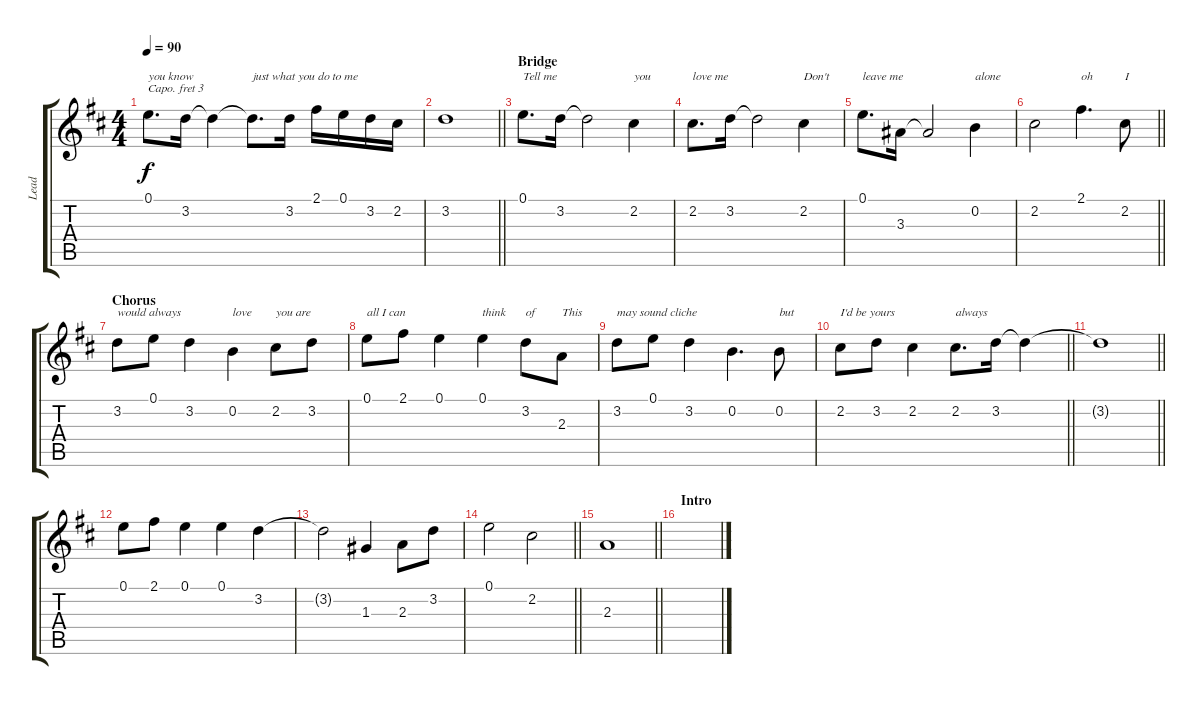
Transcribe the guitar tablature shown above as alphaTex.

\track ("Lead" "Lead") {instrument electricguitarjazz}
\staff {score tabs}
\capo 3
\tuning (Db4 Ab3 E3 B2 Gb2 Db2) {hide}
\ts (4 4)
\tempo 90
\clef g2
\ks d
0.1.8{d txt "you know" dy f} 3.2.16 3.2{t}.4 3.2{t}.8{d txt "just what you do to me"} 3.2.16 2.1.16 0.1.16 3.2.16 2.2.16 |
\barLineRight lightlight
3.2.1 |
\section ("" "Bridge")
0.1.8{d txt "Tell me"} 3.2.16 3.2{t}.2 2.2.4{txt "you"} |
2.2.8{d txt "love me"} 3.2.16 3.2{t}.2 2.2.4{txt "Don't"} |
0.1.8{d txt "leave me"} 3.3.16 3.3{t}.2 0.2.4{txt "alone"} |
\barLineRight lightlight
2.2.2 2.1.4{d txt "oh"} 2.2.8{txt "I"} |
\section ("" "Chorus")
3.2.8{txt "would always"} 0.1.8 3.2.4 0.2.4{txt "love"} 2.2.8{txt "you are"} 3.2.8 |
0.1.8{txt "all I can"} 2.1.8 0.1.4 0.1.4{txt "think"} 3.2.8{txt "of"} 2.3.8{txt "This"} |
3.2.8{txt "may sound cliche"} 0.1.8 3.2.4 0.2.4{d} 0.2.8{txt "but"} |
\barLineRight lightlight
2.2.8{txt "I'd be yours"} 3.2.8 2.2.4 2.2.8{d txt "always"} 3.2.16 3.2{t}.4 |
\barLineRight lightlight
3.2{t}.1 |
0.1.8 2.1.8 0.1.4 0.1.4 3.2.4 |
3.2{t}.2 1.3.4 2.3.8 3.2.8 |
\barLineRight lightlight
0.1.2 2.2.2 |
\barLineRight lightlight
2.3.1 |
\section ("" "Intro")
